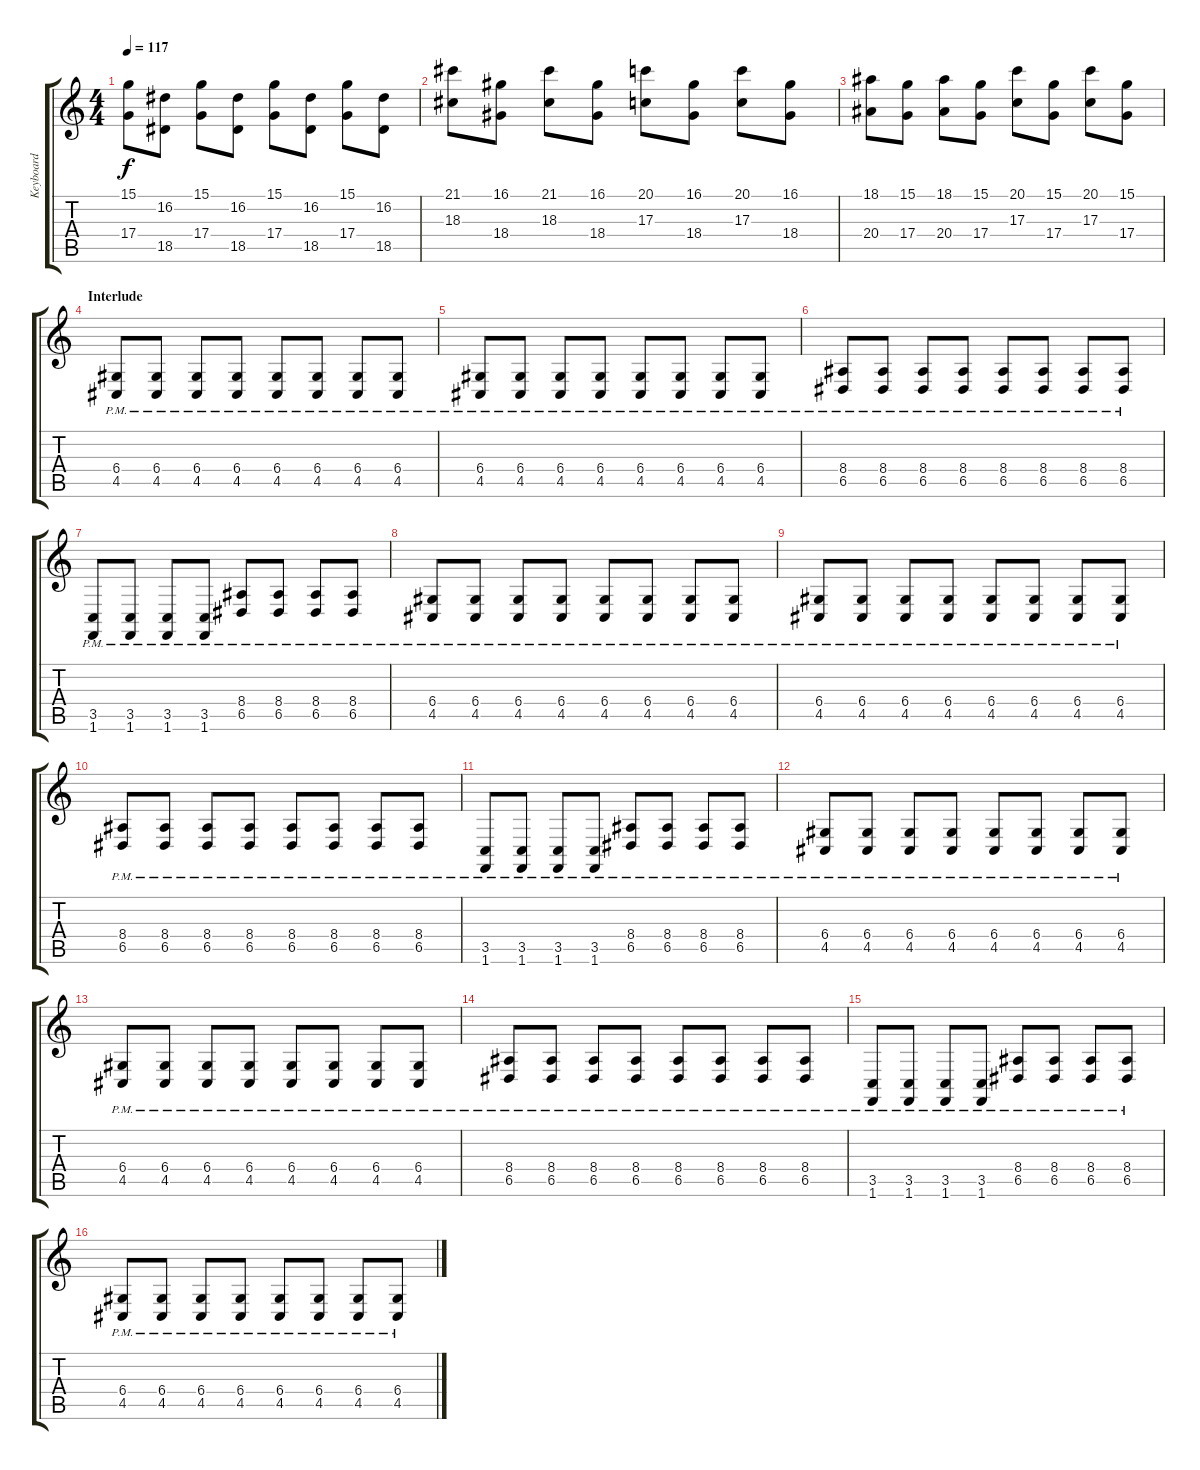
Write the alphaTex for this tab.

\track ("Keyboard" "Keyboard") {instrument lead2sawtooth}
\staff {score tabs}
\tuning (E4 B3 G3 D3 A2 E2) {hide}
\ts (4 4)
\tempo 117
\clef g2
\ks c
(15.1 17.4).8{dy f} (16.2 18.5).8 (15.1 17.4).8 (16.2 18.5).8 (15.1 17.4).8 (16.2 18.5).8 (15.1 17.4).8 (16.2 18.5).8 |
(21.1 18.3).8 (16.1 18.4).8 (21.1 18.3).8 (16.1 18.4).8 (20.1 17.3).8 (16.1 18.4).8 (20.1 17.3).8 (16.1 18.4).8 |
(18.1 20.4).8 (15.1 17.4).8 (18.1 20.4).8 (15.1 17.4).8 (20.1 17.3).8 (15.1 17.4).8 (20.1 17.3).8 (15.1 17.4).8 |
\section ("" "Interlude")
(6.4{pm} 4.5{pm}).8 (6.4{pm} 4.5{pm}).8 (6.4{pm} 4.5{pm}).8 (6.4{pm} 4.5{pm}).8 (6.4{pm} 4.5{pm}).8 (6.4{pm} 4.5{pm}).8 (6.4{pm} 4.5{pm}).8 (6.4{pm} 4.5{pm}).8 |
(6.4{pm} 4.5{pm}).8 (6.4{pm} 4.5{pm}).8 (6.4{pm} 4.5{pm}).8 (6.4{pm} 4.5{pm}).8 (6.4{pm} 4.5{pm}).8 (6.4{pm} 4.5{pm}).8 (6.4{pm} 4.5{pm}).8 (6.4{pm} 4.5{pm}).8 |
(8.4{pm} 6.5{pm}).8 (8.4{pm} 6.5{pm}).8 (8.4{pm} 6.5{pm}).8 (8.4{pm} 6.5{pm}).8 (8.4{pm} 6.5{pm}).8 (8.4{pm} 6.5{pm}).8 (8.4{pm} 6.5{pm}).8 (8.4{pm} 6.5{pm}).8 |
(3.5{pm} 1.6{pm}).8 (3.5{pm} 1.6{pm}).8 (3.5{pm} 1.6{pm}).8 (3.5{pm} 1.6{pm}).8 (8.4{pm} 6.5{pm}).8 (8.4{pm} 6.5{pm}).8 (8.4{pm} 6.5{pm}).8 (8.4{pm} 6.5{pm}).8 |
(6.4{pm} 4.5{pm}).8 (6.4{pm} 4.5{pm}).8 (6.4{pm} 4.5{pm}).8 (6.4{pm} 4.5{pm}).8 (6.4{pm} 4.5{pm}).8 (6.4{pm} 4.5{pm}).8 (6.4{pm} 4.5{pm}).8 (6.4{pm} 4.5{pm}).8 |
(6.4{pm} 4.5{pm}).8 (6.4{pm} 4.5{pm}).8 (6.4{pm} 4.5{pm}).8 (6.4{pm} 4.5{pm}).8 (6.4{pm} 4.5{pm}).8 (6.4{pm} 4.5{pm}).8 (6.4{pm} 4.5{pm}).8 (6.4{pm} 4.5{pm}).8 |
(8.4{pm} 6.5{pm}).8 (8.4{pm} 6.5{pm}).8 (8.4{pm} 6.5{pm}).8 (8.4{pm} 6.5{pm}).8 (8.4{pm} 6.5{pm}).8 (8.4{pm} 6.5{pm}).8 (8.4{pm} 6.5{pm}).8 (8.4{pm} 6.5{pm}).8 |
(3.5{pm} 1.6{pm}).8 (3.5{pm} 1.6{pm}).8 (3.5{pm} 1.6{pm}).8 (3.5{pm} 1.6{pm}).8 (8.4{pm} 6.5{pm}).8 (8.4{pm} 6.5{pm}).8 (8.4{pm} 6.5{pm}).8 (8.4{pm} 6.5{pm}).8 |
(6.4{pm} 4.5{pm}).8 (6.4{pm} 4.5{pm}).8 (6.4{pm} 4.5{pm}).8 (6.4{pm} 4.5{pm}).8 (6.4{pm} 4.5{pm}).8 (6.4{pm} 4.5{pm}).8 (6.4{pm} 4.5{pm}).8 (6.4{pm} 4.5{pm}).8 |
(6.4{pm} 4.5{pm}).8 (6.4{pm} 4.5{pm}).8 (6.4{pm} 4.5{pm}).8 (6.4{pm} 4.5{pm}).8 (6.4{pm} 4.5{pm}).8 (6.4{pm} 4.5{pm}).8 (6.4{pm} 4.5{pm}).8 (6.4{pm} 4.5{pm}).8 |
(8.4{pm} 6.5{pm}).8 (8.4{pm} 6.5{pm}).8 (8.4{pm} 6.5{pm}).8 (8.4{pm} 6.5{pm}).8 (8.4{pm} 6.5{pm}).8 (8.4{pm} 6.5{pm}).8 (8.4{pm} 6.5{pm}).8 (8.4{pm} 6.5{pm}).8 |
(3.5{pm} 1.6{pm}).8 (3.5{pm} 1.6{pm}).8 (3.5{pm} 1.6{pm}).8 (3.5{pm} 1.6{pm}).8 (8.4{pm} 6.5{pm}).8 (8.4{pm} 6.5{pm}).8 (8.4{pm} 6.5{pm}).8 (8.4{pm} 6.5{pm}).8 |
(6.4{pm} 4.5{pm}).8 (6.4{pm} 4.5{pm}).8 (6.4{pm} 4.5{pm}).8 (6.4{pm} 4.5{pm}).8 (6.4{pm} 4.5{pm}).8 (6.4{pm} 4.5{pm}).8 (6.4{pm} 4.5{pm}).8 (6.4{pm} 4.5{pm}).8
